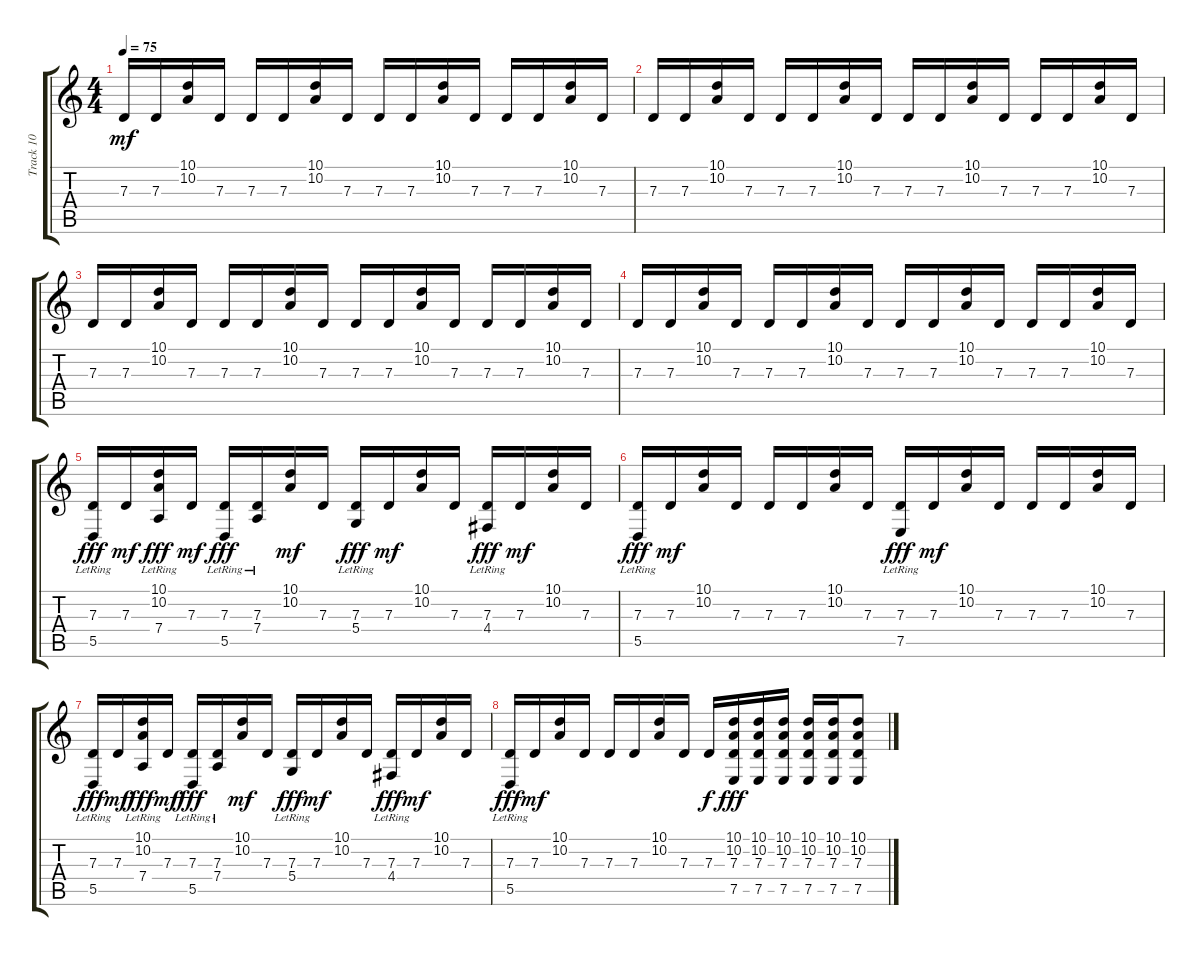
\track ("Track 10" "Track 10") {instrument acousticgrandpiano}
\staff {score tabs}
\tuning (E4 B3 G3 D3 A2 E2) {hide}
\ts (4 4)
\tempo 75
\clef g2
\ks c
7.3.16{dy mf} 7.3.16 (10.1 10.2).16 7.3.16 7.3.16 7.3.16 (10.1 10.2).16 7.3.16 7.3.16 7.3.16 (10.1 10.2).16 7.3.16 7.3.16 7.3.16 (10.1 10.2).16 7.3.16 |
7.3.16 7.3.16 (10.1 10.2).16 7.3.16 7.3.16 7.3.16 (10.1 10.2).16 7.3.16 7.3.16 7.3.16 (10.1 10.2).16 7.3.16 7.3.16 7.3.16 (10.1 10.2).16 7.3.16 |
7.3.16 7.3.16 (10.1 10.2).16 7.3.16 7.3.16 7.3.16 (10.1 10.2).16 7.3.16 7.3.16 7.3.16 (10.1 10.2).16 7.3.16 7.3.16 7.3.16 (10.1 10.2).16 7.3.16 |
7.3.16 7.3.16 (10.1 10.2).16 7.3.16 7.3.16 7.3.16 (10.1 10.2).16 7.3.16 7.3.16 7.3.16 (10.1 10.2).16 7.3.16 7.3.16 7.3.16 (10.1 10.2).16 7.3.16 |
(7.3 5.5{lr}).16{dy fff} 7.3.16{dy mf} (10.1 10.2 7.4{lr}).16{dy fff} 7.3.16{dy mf} (7.3 5.5{lr}).16{dy fff} (7.3 7.4{lr}).16 (10.1 10.2).16{dy mf} 7.3.16 (7.3 5.4{lr}).16{dy fff} 7.3.16{dy mf} (10.1 10.2).16 7.3.16 (7.3 4.4{lr}).16{dy fff} 7.3.16{dy mf} (10.1 10.2).16 7.3.16 |
(7.3 5.5{lr}).16{dy fff} 7.3.16{dy mf} (10.1 10.2).16 7.3.16 7.3.16 7.3.16 (10.1 10.2).16 7.3.16 (7.3 7.5{lr}).16{dy fff} 7.3.16{dy mf} (10.1 10.2).16 7.3.16 7.3.16 7.3.16 (10.1 10.2).16 7.3.16 |
(7.3 5.5{lr}).16{dy fff} 7.3.16{dy mf} (10.1 10.2 7.4{lr}).16{dy fff} 7.3.16{dy mf} (7.3 5.5{lr}).16{dy fff} (7.3 7.4{lr}).16 (10.1 10.2).16{dy mf} 7.3.16 (7.3 5.4{lr}).16{dy fff} 7.3.16{dy mf} (10.1 10.2).16 7.3.16 (7.3 4.4{lr}).16{dy fff} 7.3.16{dy mf} (10.1 10.2).16 7.3.16 |
(7.3 5.5{lr}).16{dy fff} 7.3.16{dy mf} (10.1 10.2).16 7.3.16 7.3.16 7.3.16 (10.1 10.2).16 7.3.16 7.3.16{dy f} (10.1 10.2 7.3 7.5).16{dy fff} (10.1 10.2 7.3 7.5).16 (10.1 10.2 7.3 7.5).16 (10.1 10.2 7.3 7.5).16 (10.1 10.2 7.3 7.5).16 (10.1 10.2 7.3 7.5).8
